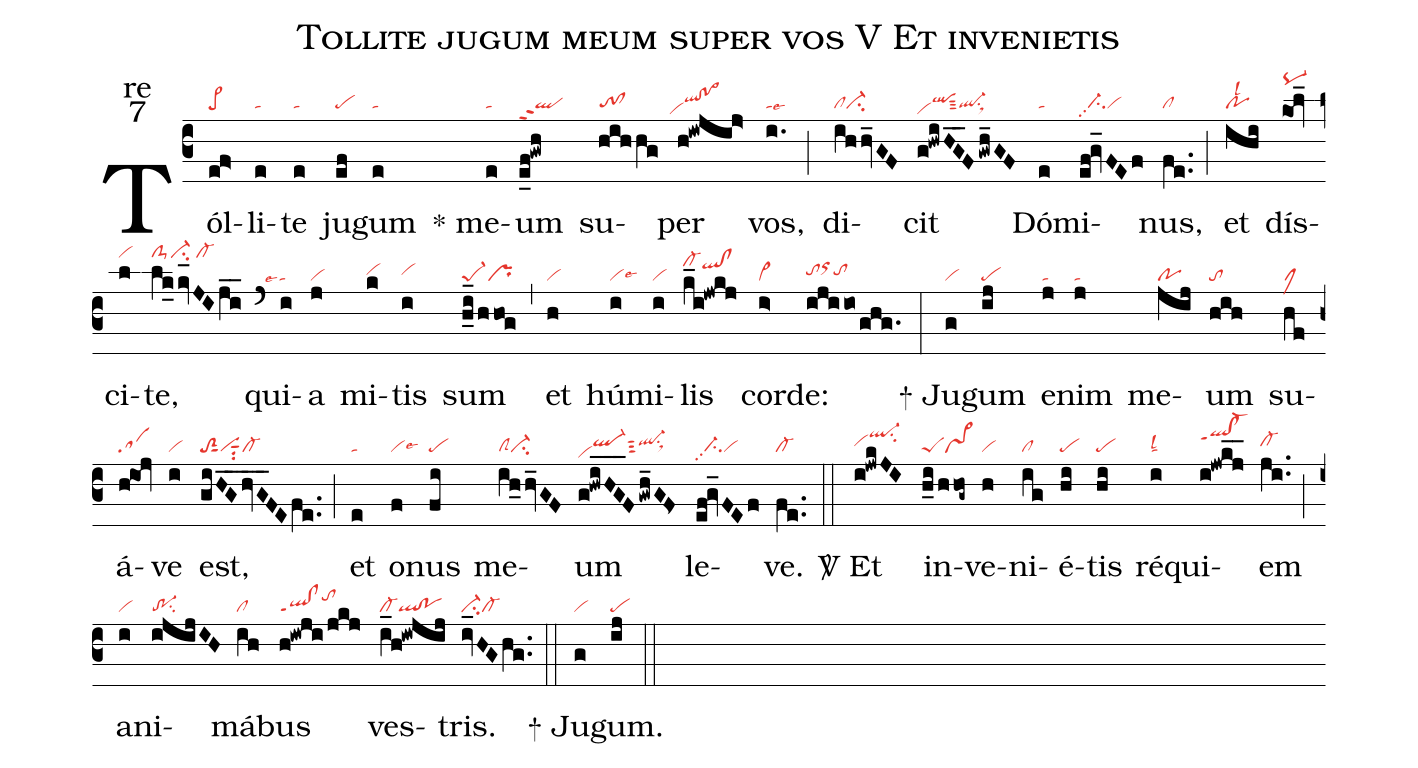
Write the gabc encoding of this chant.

name:Tollite jugum meum super vos V Et invenietis;
office-part:re;
mode:7;
nabc-lines:1;
%%
(c3) Tól(ef>|pe>)li(e|ta)te(e|ta) ju(ef|pe)gum(e|ta) <sp>*</sp> me(e|ta)um(e_f!gwh|qlppt2)
su(hihhg|to!cl)per(h!iwjij>|``vihdqlhh!po>hh) vos,(i.|talse6) (;)
di(ihhv_GF|clci-)<nlba>cit</nlba>(g!hwiHG__F/gwh_GF|vihdqlhhsut3ql-su1sux1)
Dó(e|ta)mi(ef!gv_FEf|//ci-pp2vi)nus,(fe..|cl) (;)
et(ihi|polsl2) dís(kol_|pq-hn)ci(l|vihn)te,(lk_k_vJIji__|clS-hnci-hn/cl-hn) (`)
qui(i|````talse4)a(j|vi) mi(k|vihh)tis(i|vihh) sum(h_i_/hhog|pe-1pr) (,)
et(h|vi) hú(i|vilse6)mi(i|vi)lis(k_i!jwkj|cl-hkqlhj!clhj) cor(i>|vi>)de:(ijiio/ghg.|tohhorhjtohh) (:)

<sp>+</sp> Ju(g|vi)gum(ij|pe) e(j|ta)nim(j|ta) me(jij|po)um(hih|to)
su(hf|clM)á(h!ioj|sa)ve(i|vi) est,(giHG__hvG__FEfe..|toS2sut1visut1su2cl-) (;)
et(e|ta) o(f|vilse6)nus(fi|pe)
me(ih_hv_GF|clSci-)um(g!hwiHG___F/gwh_GF<|vihdql-hhsut3ql-hhsu1sux1)
le(ef!gv_FEf|//ci-pp2vi)ve.(fe..|cl-) (::)

<sp>V/</sp> Et(i!jwkJI|vihhql-hksu2) in(h_i/hhog~|peSvs>)ve(h|vi)ni(ig|cl)é(hi|pe)tis(hi|pe)
ré(i|talsl2)qui(i!jwkj__|qlhj!cl-hjppt1)em(ji..|cl-hh) (;)
a(i|vi)ni(ijijIH|tr-1su2)má(ih|cl)bus(h!iwji/jkj|ql!clppt1tohj)
ves(i_h!iwjij|cl-ql!po)tris.(iv_HGhg..|ci-cl-) (::)

<sp>+</sp> Ju(g|vi)gum.(ij|pe) (::)
